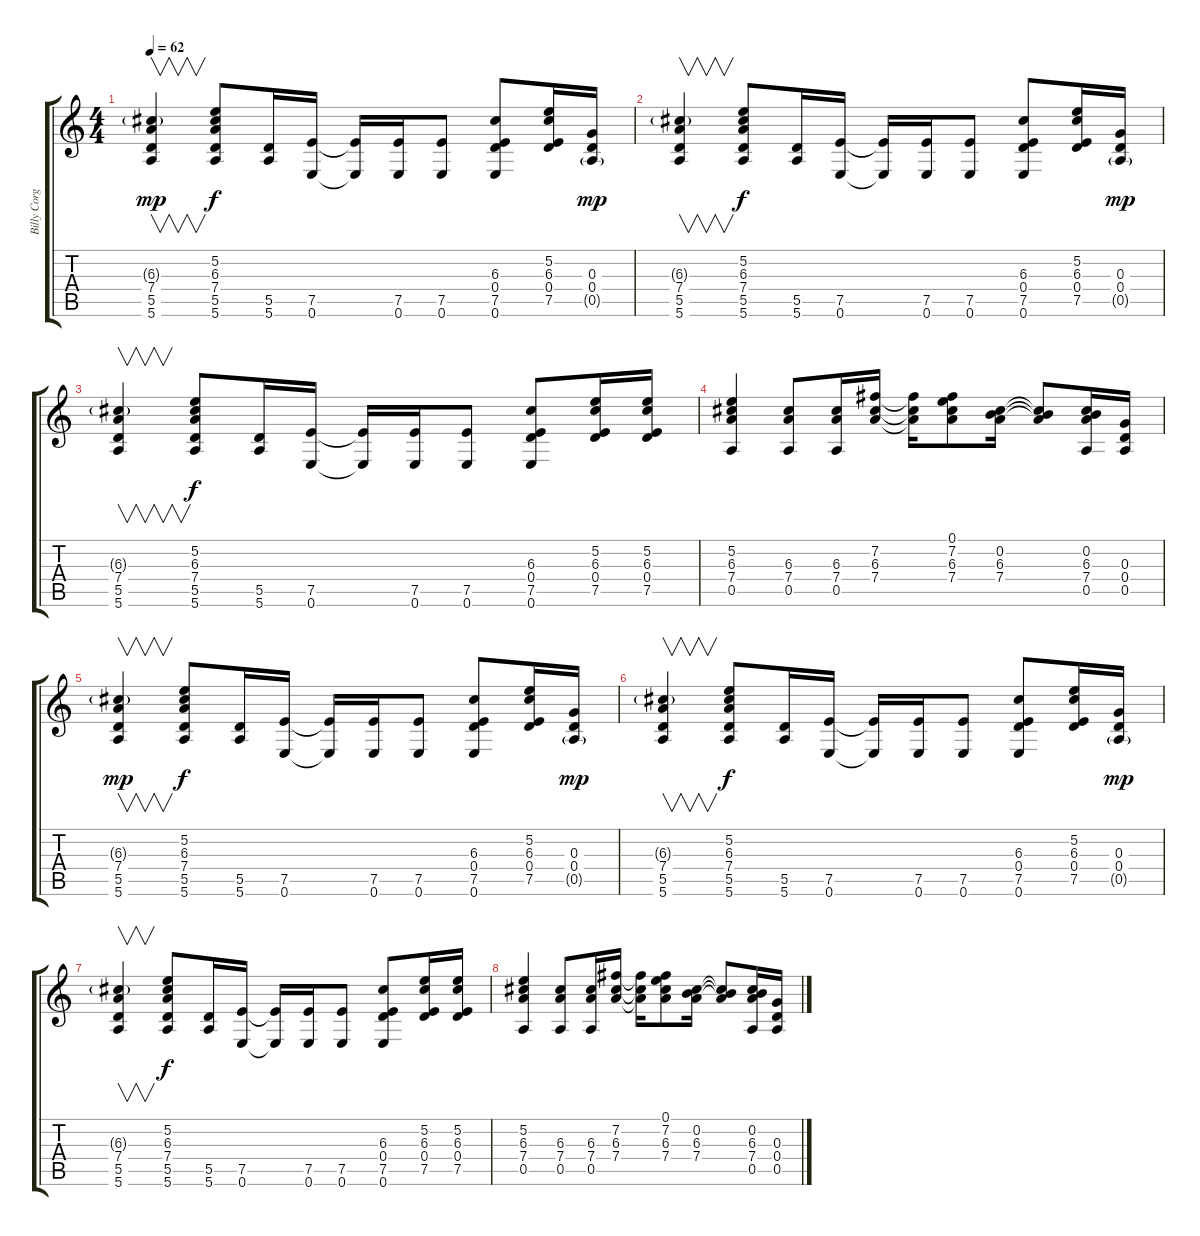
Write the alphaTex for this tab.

\track ("Billy Corgan" "Billy Corg") {instrument electricguitarclean}
\staff {score tabs}
\tuning (E4 B3 G3 D3 A2 E2) {hide}
\ts (4 4)
\tempo 62
\clef g2
\ks c
(6.3{g} 7.4 5.5 5.6).4{v dy mp instrument electricguitarclean} (5.2 6.3 7.4 5.5 5.6).8{dy f} (5.5 5.6).16 (7.5 0.6).16 (7.5{t} 0.6{t}).16 (7.5 0.6).16 (7.5 0.6).8 (6.3 0.4 7.5 0.6).8 (5.2 6.3 0.4 7.5).16 (0.3 0.4 0.5{g}).16{dy mp} |
(6.3{g} 7.4 5.5 5.6).4{v} (5.2 6.3 7.4 5.5 5.6).8{dy f} (5.5 5.6).16 (7.5 0.6).16 (7.5{t} 0.6{t}).16 (7.5 0.6).16 (7.5 0.6).8 (6.3 0.4 7.5 0.6).8 (5.2 6.3 0.4 7.5).16 (0.3 0.4 0.5{g}).16{dy mp} |
(6.3{g} 7.4 5.5 5.6).4{v} (5.2 6.3 7.4 5.5 5.6).8{dy f} (5.5 5.6).16 (7.5 0.6).16 (7.5{t} 0.6{t}).16 (7.5 0.6).16 (7.5 0.6).8 (6.3 0.4 7.5 0.6).8 (5.2 6.3 0.4 7.5).16 (5.2 6.3 0.4 7.5).16 |
(5.2 6.3 7.4 0.5).4 (6.3 7.4 0.5).8 (6.3 7.4 0.5).16 (7.2 6.3 7.4).16 (7.2{t} 6.3{t} 7.4{t}).16 (0.1 7.2 6.3 7.4).8 (0.2 6.3 7.4).16 (0.2{t} 6.3{t} 7.4{t}).8 (0.2 6.3 7.4 0.5).16 (0.3 0.4 0.5).16 |
(6.3{g} 7.4 5.5 5.6).4{v dy mp} (5.2 6.3 7.4 5.5 5.6).8{dy f} (5.5 5.6).16 (7.5 0.6).16 (7.5{t} 0.6{t}).16 (7.5 0.6).16 (7.5 0.6).8 (6.3 0.4 7.5 0.6).8 (5.2 6.3 0.4 7.5).16 (0.3 0.4 0.5{g}).16{dy mp} |
(6.3{g} 7.4 5.5 5.6).4{v} (5.2 6.3 7.4 5.5 5.6).8{dy f} (5.5 5.6).16 (7.5 0.6).16 (7.5{t} 0.6{t}).16 (7.5 0.6).16 (7.5 0.6).8 (6.3 0.4 7.5 0.6).8 (5.2 6.3 0.4 7.5).16 (0.3 0.4 0.5{g}).16{dy mp} |
(6.3{g} 7.4 5.5 5.6).4{v} (5.2 6.3 7.4 5.5 5.6).8{dy f} (5.5 5.6).16 (7.5 0.6).16 (7.5{t} 0.6{t}).16 (7.5 0.6).16 (7.5 0.6).8 (6.3 0.4 7.5 0.6).8 (5.2 6.3 0.4 7.5).16 (5.2 6.3 0.4 7.5).16 |
(5.2 6.3 7.4 0.5).4 (6.3 7.4 0.5).8 (6.3 7.4 0.5).16 (7.2 6.3 7.4).16 (7.2{t} 6.3{t} 7.4{t}).16 (0.1 7.2 6.3 7.4).8 (0.2 6.3 7.4).16 (0.2{t} 6.3{t} 7.4{t}).8 (0.2 6.3 7.4 0.5).16 (0.3 0.4 0.5).16
